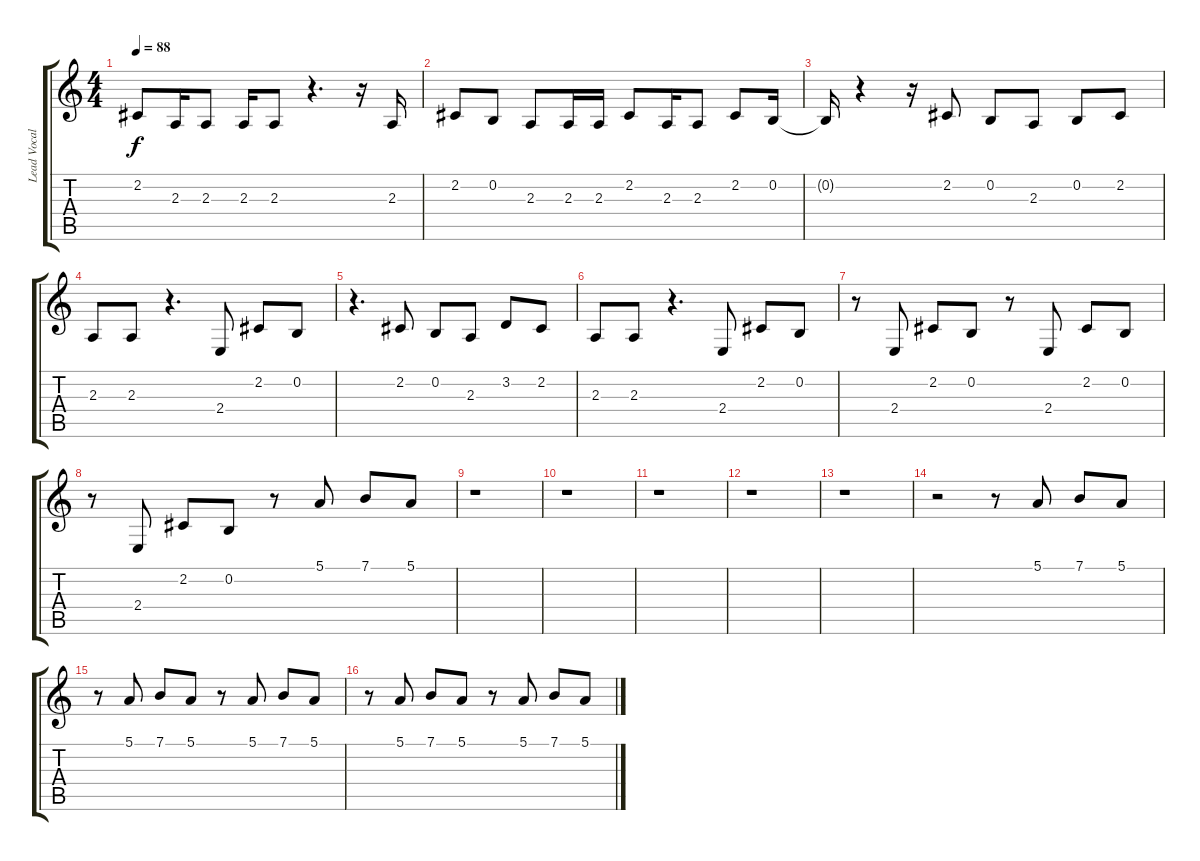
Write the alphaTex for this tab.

\track ("Lead Vocals" "Lead Vocal") {instrument trombone}
\staff {score tabs}
\tuning (E4 B3 G3 D3 A2 E2) {hide}
\ts (4 4)
\tempo 88
\clef g2
\ks c
2.2.8{dy f} 2.3.16 2.3.8 2.3.16 2.3.8 r.4{d} r.16 2.3.16 |
2.2.8 0.2.8 2.3.8 2.3.16 2.3.16 2.2.8 2.3.16 2.3.8 2.2.8 0.2.16 |
0.2{t}.16 r.4 r.16 2.2.8 0.2.8 2.3.8 0.2.8 2.2.8 |
2.3.8 2.3.8 r.4{d} 2.4.8 2.2.8 0.2.8 |
r.4{d} 2.2.8 0.2.8 2.3.8 3.2.8 2.2.8 |
2.3.8 2.3.8 r.4{d} 2.4.8 2.2.8 0.2.8 |
r.8 2.4.8 2.2.8 0.2.8 r.8 2.4.8 2.2.8 0.2.8 |
r.8 2.4.8 2.2.8 0.2.8 r.8 5.1.8{volume 12} 7.1.8 5.1.8 |
r.1 |
r.1 |
r.1 |
r.1 |
r.1 |
r.2 r.8 5.1.8{volume 13} 7.1.8 5.1.8 |
r.8 5.1.8 7.1.8 5.1.8 r.8 5.1.8 7.1.8 5.1.8 |
r.8 5.1.8 7.1.8 5.1.8 r.8 5.1.8 7.1.8 5.1.8
